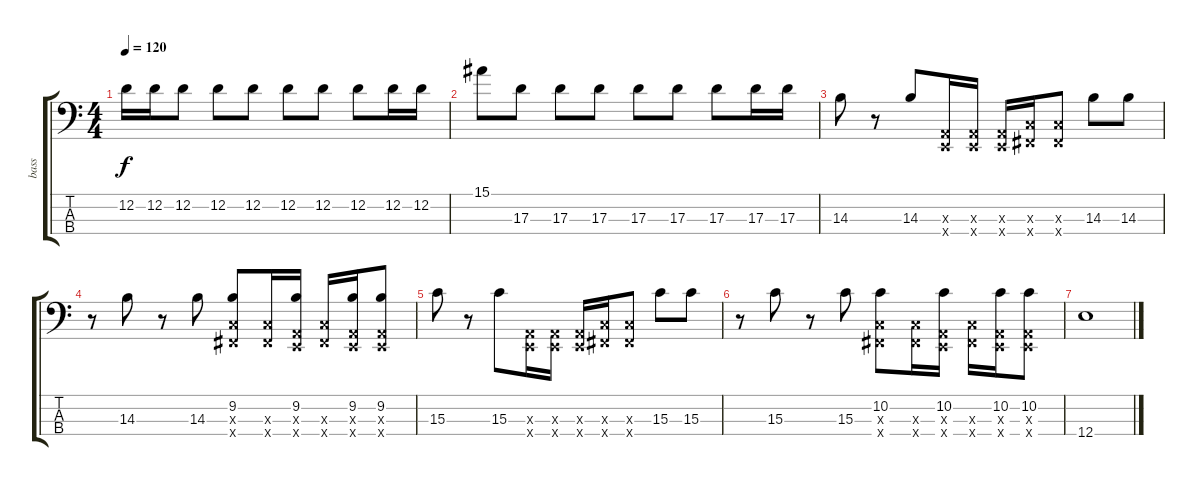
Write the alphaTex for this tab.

\track ("bass" "bass") {instrument electricbasspick}
\staff {score tabs}
\tuning (G2 D2 A1 E1) {hide}
\ts (4 4)
\tempo 120
\clef f4
\ks c
12.2.16{dy f} 12.2.16 12.2.8 12.2.8 12.2.8 12.2.8 12.2.8 12.2.8 12.2.16 12.2.16 |
15.1.8 17.3.8 17.3.8 17.3.8 17.3.8 17.3.8 17.3.8 17.3.16 17.3.16 |
14.3.8 r.8 14.3.8 (0.3{x} 0.4{x}).16 (0.3{x} 0.4{x}).16 (0.3{x} 0.4{x}).16 (3.3{x} 2.4{x}).16 (3.3{x} 2.4{x}).8 14.3.8 14.3.8 |
r.8 14.3.8 r.8 14.3.8 (9.2 3.3{x} 2.4{x}).8 (3.3{x} 2.4{x}).16 (9.2 0.3{x} 0.4{x}).16 (3.3{x} 2.4{x}).16 (9.2 0.3{x} 0.4{x}).16 (9.2 0.3{x} 0.4{x}).8 |
15.3.8 r.8 15.3.8 (0.3{x} 0.4{x}).16 (0.3{x} 0.4{x}).16 (0.3{x} 0.4{x}).16 (3.3{x} 2.4{x}).16 (3.3{x} 2.4{x}).8 15.3.8 15.3.8 |
r.8 15.3.8 r.8 15.3.8 (10.2 3.3{x} 2.4{x}).8 (3.3{x} 2.4{x}).16 (10.2 0.3{x} 0.4{x}).16 (3.3{x} 2.4{x}).16 (10.2 0.3{x} 0.4{x}).16 (10.2 0.3{x} 0.4{x}).8 |
12.4.1
